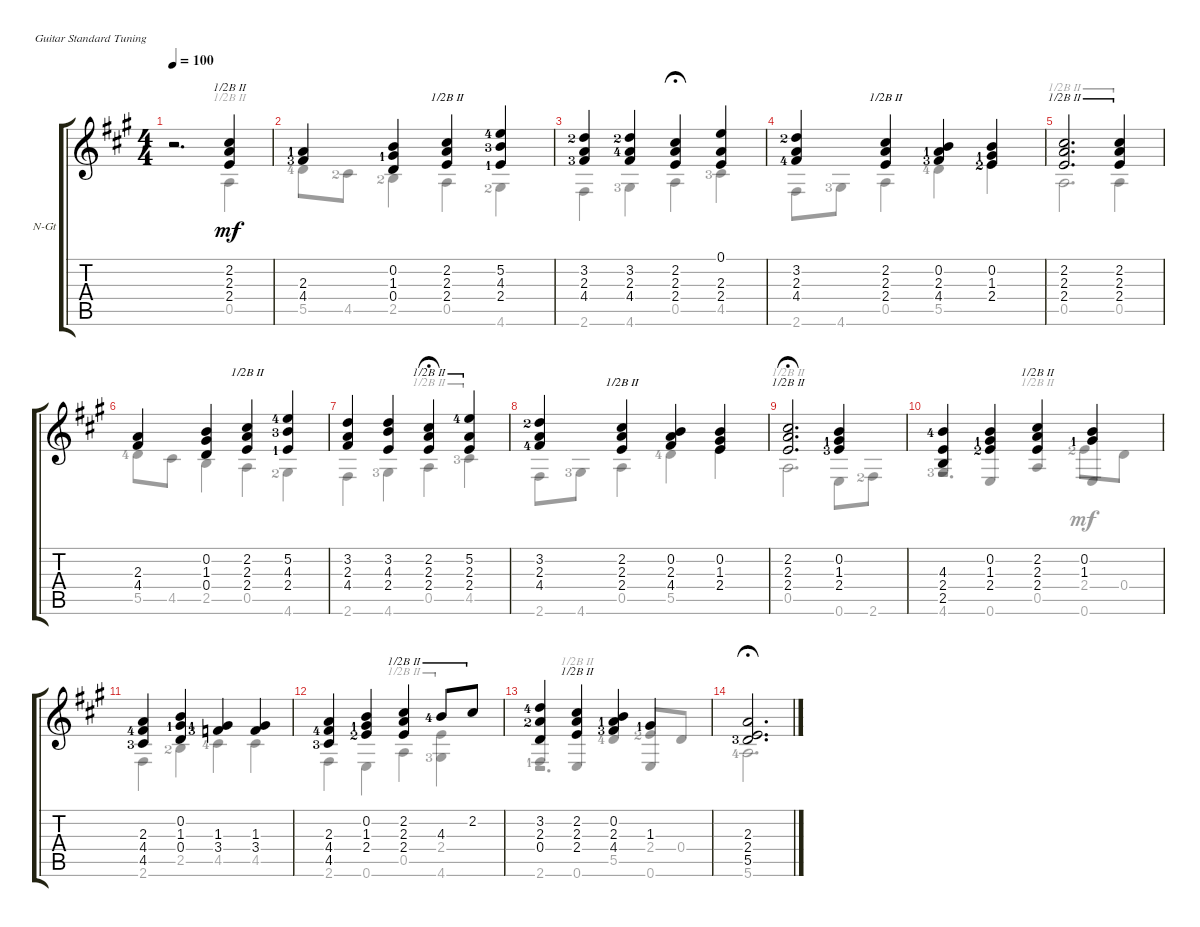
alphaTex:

\defaultSystemsLayout 4
\bracketExtendMode groupsimilarinstruments
\firstSystemTrackNameOrientation horizontal
\otherSystemsTrackNameOrientation horizontal
\track ("Nylon Guitar" "N-Gt") {instrument acousticguitarnylon}
\staff {score tabs}
\tuning (E4 B3 G3 D3 A2 E2)
\voice
\ts (4 4)
\tempo 100
\clef g2
\ks a
r.2{d dy mf instrument acousticguitarnylon} (2.2 2.3 2.4).4{barre (2 half)} |
(2.3{lf 2} 4.4{lf 4}).4 (0.4 1.3{lf 2} 0.2).4 (2.4 2.3 2.2).4{barre (2 half)} (5.2{lf 5} 4.3{lf 4} 2.4{lf 2}).4 |
(3.2{lf 3} 2.3 4.4{lf 4}).4 (3.2{lf 3} 2.3{lf 5} 4.4).4 (2.2 2.3 2.4).4{fermata (medium 0.46)} (0.1 2.3 2.4).4 |
(3.2{lf 3} 2.3 4.4{lf 5}).4 (2.2 2.3 2.4).4{barre (2 half)} (0.2 2.3{lf 2} 4.4{lf 4}).4 (0.2 1.3{lf 2} 2.4{lf 3}).4 |
(2.2 2.3 2.4).2{d barre (2 half)} (2.2 2.3 2.4).4{barre (2 half)} |
(2.3 4.4).4 (0.2 1.3 0.4).4 (2.2 2.3 2.4).4{barre (2 half)} (5.2{lf 5} 4.3{lf 4} 2.4{lf 2}).4 |
(3.2 2.3 4.4).4 (3.2 4.3 2.4).4 (2.2 2.3 2.4).4{fermata (medium 0.46) barre (2 half)} (2.3 2.4 5.2{lf 5}).4{barre (2 half)} |
(3.2{lf 3} 2.3 4.4{lf 5}).4 (2.2 2.3 2.4).4{barre (2 half)} (0.2 2.3 4.4).4 (0.2 1.3 2.4).4 |
(2.2 2.3 2.4).2{d fermata (medium 0.46) barre (2 half)} (0.2 1.3{lf 2} 2.4{lf 4}).4 |
(2.4 2.5 4.3{lf 5}).4 (0.2 1.3{lf 2} 2.4{lf 3}).4 (2.2 2.3 2.4).4{barre (2 half)} (0.2 1.3{lf 2}).4 |
(2.3 4.4{lf 5} 4.5{lf 4}).4 (0.4 1.3{lf 2} 0.2).4 (1.3{lf 2} 3.4{lf 4}).4 (3.4 1.3).4 |
(2.3 4.4{lf 5} 4.5{lf 4}).4 (2.4{lf 3} 1.3{lf 2} 0.2).4 (2.2 2.3 2.4).4{barre (2 half)} 4.3{lf 5}.8{barre (2 half)} 2.2.8{barre (2 half)} |
(3.2{lf 5} 2.3{lf 3} 0.4).4 (2.2 2.3 2.4).4{barre (2 half)} (0.2 2.3{lf 2} 4.4{lf 4}).4 1.3{lf 2}.4 |
(2.3 2.4 5.5{lf 4}).2{d fermata (medium 0.46)}
\voice
\clef g2
\ottava regular
\simile none
\ks a
r.2{d dy mf} 0.5.4{barre (2 half)} |
5.5{lf 5}.8 4.5{lf 3}.8 2.5{lf 3}.4 0.5.4{barre (2 half)} 4.6{lf 3}.4 |
2.6.4 4.6{lf 4}.4 0.5.4{fermata (medium 0.46)} 4.5{lf 4}.4 |
2.6.8 4.6{lf 4}.8 0.5.4{barre (2 half)} 5.5{lf 5}.4 2.4{lf 3}.4 |
0.5.2{d barre (2 half)} 0.5.4{barre (2 half)} |
5.5{lf 5}.8 4.5.8 2.5.4 0.5.4{barre (2 half)} 4.6{lf 3}.4 |
2.6.4 4.6{lf 4}.4 0.5.4{fermata (medium 0.46) barre (2 half)} 4.5{lf 4}.4{barre (2 half)} |
2.6.8 4.6{lf 4}.8 0.5.4{barre (2 half)} 5.5{lf 5}.4 2.4.4 |
0.5.2{d fermata (medium 0.46) barre (2 half)} 0.6.8 2.6{lf 3}.8 |
4.6{lf 4}.4{beam invert} 0.6.4{beam invert} 0.5.4{barre (2 half) beam invert} 0.6.4{beam invert} |
2.6.4 2.5{lf 3}.4 4.5{lf 5}.4 4.5.4 |
2.6.4 0.6.4 0.5.4{barre (2 half)} (4.6{lf 4} 2.4).4{barre (2 half)} |
2.6{lf 2}.4{beam invert} 0.6.4{barre (2 half) beam invert} 5.5{lf 5}.4{beam invert} 0.6.4{beam invert} |
5.6{lf 5}.2{d fermata (medium 0.46)}
\voice
\clef g2
\ottava regular
\simile none
\ks a
|
|
|
|
|
|
|
|
|
r.2{d} 2.4{lf 3}.8 0.4.8 |
|
|
r.2{d} 2.4{lf 3}.8{beam invert} 0.4.8 |
